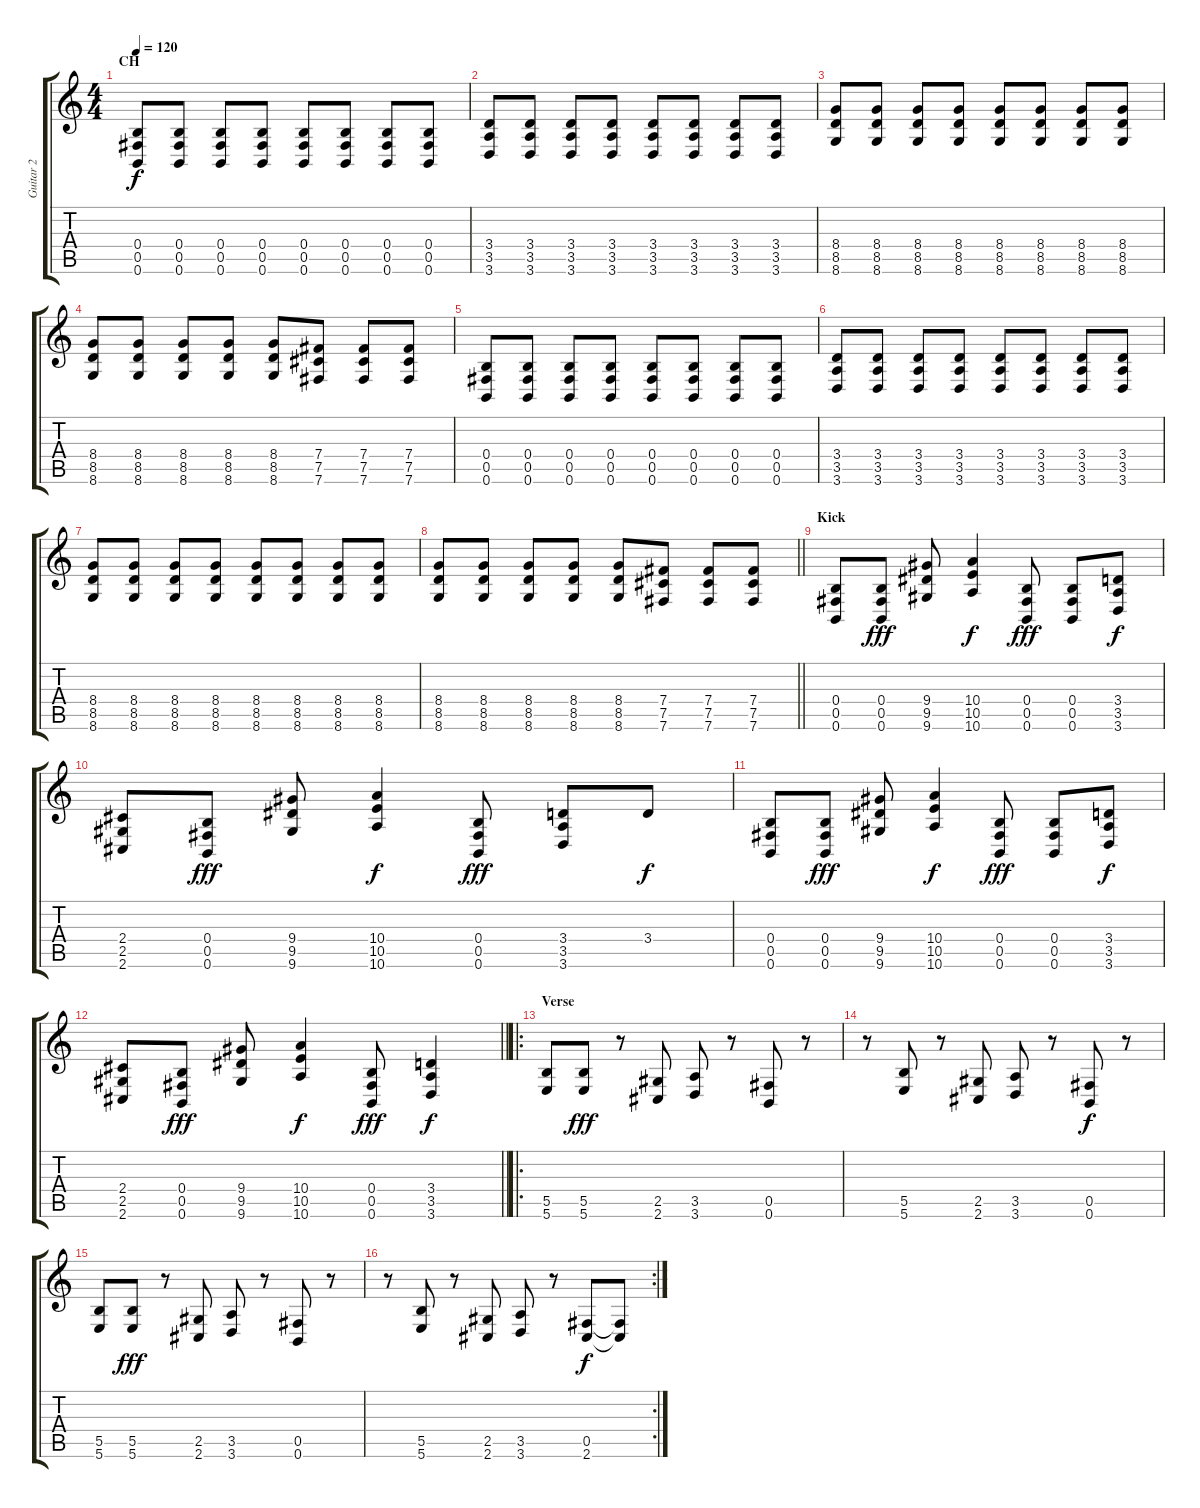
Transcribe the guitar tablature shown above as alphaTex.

\track ("Guitar 2" "Guitar 2") {instrument distortionguitar}
\staff {score tabs}
\tuning (B3 Ab3 E3 B2 Gb2 B1) {hide}
\ts (4 4)
\section ("" "CH")
\tempo 120
\clef g2
\ks c
(0.4 0.5 0.6).8{dy f} (0.4 0.5 0.6).8 (0.4 0.5 0.6).8 (0.4 0.5 0.6).8 (0.4 0.5 0.6).8 (0.4 0.5 0.6).8 (0.4 0.5 0.6).8 (0.4 0.5 0.6).8 |
(3.4 3.5 3.6).8 (3.4 3.5 3.6).8 (3.4 3.5 3.6).8 (3.4 3.5 3.6).8 (3.4 3.5 3.6).8 (3.4 3.5 3.6).8 (3.4 3.5 3.6).8 (3.4 3.5 3.6).8 |
(8.4 8.5 8.6).8 (8.4 8.5 8.6).8 (8.4 8.5 8.6).8 (8.4 8.5 8.6).8 (8.4 8.5 8.6).8 (8.4 8.5 8.6).8 (8.4 8.5 8.6).8 (8.4 8.5 8.6).8 |
(8.4 8.5 8.6).8 (8.4 8.5 8.6).8 (8.4 8.5 8.6).8 (8.4 8.5 8.6).8 (8.4 8.5 8.6).8 (7.4 7.5 7.6).8 (7.4 7.5 7.6).8 (7.4 7.5 7.6).8 |
(0.4 0.5 0.6).8 (0.4 0.5 0.6).8 (0.4 0.5 0.6).8 (0.4 0.5 0.6).8 (0.4 0.5 0.6).8 (0.4 0.5 0.6).8 (0.4 0.5 0.6).8 (0.4 0.5 0.6).8 |
(3.4 3.5 3.6).8 (3.4 3.5 3.6).8 (3.4 3.5 3.6).8 (3.4 3.5 3.6).8 (3.4 3.5 3.6).8 (3.4 3.5 3.6).8 (3.4 3.5 3.6).8 (3.4 3.5 3.6).8 |
(8.4 8.5 8.6).8 (8.4 8.5 8.6).8 (8.4 8.5 8.6).8 (8.4 8.5 8.6).8 (8.4 8.5 8.6).8 (8.4 8.5 8.6).8 (8.4 8.5 8.6).8 (8.4 8.5 8.6).8 |
\barLineRight lightlight
(8.4 8.5 8.6).8 (8.4 8.5 8.6).8 (8.4 8.5 8.6).8 (8.4 8.5 8.6).8 (8.4 8.5 8.6).8 (7.4 7.5 7.6).8 (7.4 7.5 7.6).8 (7.4 7.5 7.6).8 |
\section ("" "Kick")
(0.4 0.5 0.6).8 (0.4 0.5 0.6).8{dy fff} (9.4 9.5 9.6).8 (10.4 10.5 10.6).4{dy f} (0.4 0.5 0.6).8{dy fff} (0.4 0.5 0.6).8 (3.4 3.5 3.6).8{dy f} |
(2.4 2.5 2.6).8 (0.4 0.5 0.6).8{dy fff} (9.4 9.5 9.6).8 (10.4 10.5 10.6).4{dy f} (0.4 0.5 0.6).8{dy fff} (3.4 3.5 3.6).8 3.4.8{dy f} |
(0.4 0.5 0.6).8 (0.4 0.5 0.6).8{dy fff} (9.4 9.5 9.6).8 (10.4 10.5 10.6).4{dy f} (0.4 0.5 0.6).8{dy fff} (0.4 0.5 0.6).8 (3.4 3.5 3.6).8{dy f} |
\barLineRight lightlight
(2.4 2.5 2.6).8 (0.4 0.5 0.6).8{dy fff} (9.4 9.5 9.6).8 (10.4 10.5 10.6).4{dy f} (0.4 0.5 0.6).8{dy fff} (3.4 3.5 3.6).4{dy f} |
\ro
\section ("" "Verse")
(5.5 5.6).8 (5.5 5.6).8{dy fff} r.8 (2.5 2.6).8 (3.5 3.6).8 r.8 (0.5 0.6).8 r.8 |
r.8 (5.5 5.6).8 r.8 (2.5 2.6).8 (3.5 3.6).8 r.8 (0.5 0.6).8{dy f} r.8 |
(5.5 5.6).8 (5.5 5.6).8{dy fff} r.8 (2.5 2.6).8 (3.5 3.6).8 r.8 (0.5 0.6).8 r.8 |
\rc 2
r.8 (5.5 5.6).8 r.8 (2.5 2.6).8 (3.5 3.6).8 r.8 (0.5 2.6).8{dy f} (0.5{t} 2.6{t}).8
